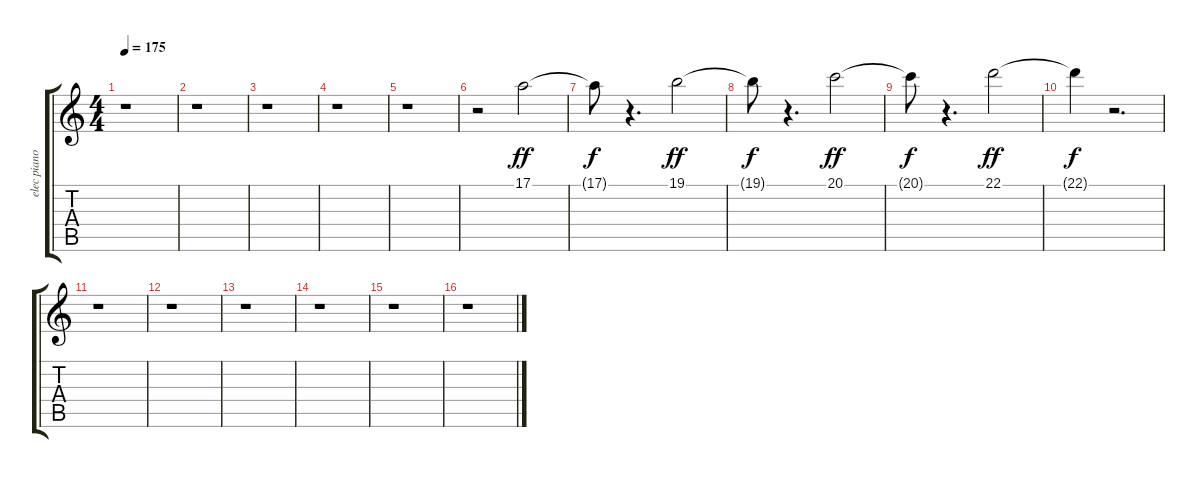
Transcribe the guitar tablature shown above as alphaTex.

\track ("elec piano" "elec piano") {instrument electricpiano2}
\staff {score tabs}
\tuning (E4 B3 G3 D3 A2 E2) {hide}
\ts (4 4)
\tempo 175
\clef g2
\ks c
r.1{dy f} |
r.1 |
r.1 |
r.1 |
r.1 |
r.2 17.1.2{dy ff} |
17.1{t}.8{dy f} r.4{d} 19.1.2{dy ff} |
19.1{t}.8{dy f} r.4{d} 20.1.2{dy ff} |
20.1{t}.8{dy f} r.4{d} 22.1.2{dy ff} |
22.1{t}.4{dy f} r.2{d} |
r.1 |
r.1 |
r.1 |
r.1 |
r.1 |
r.1
